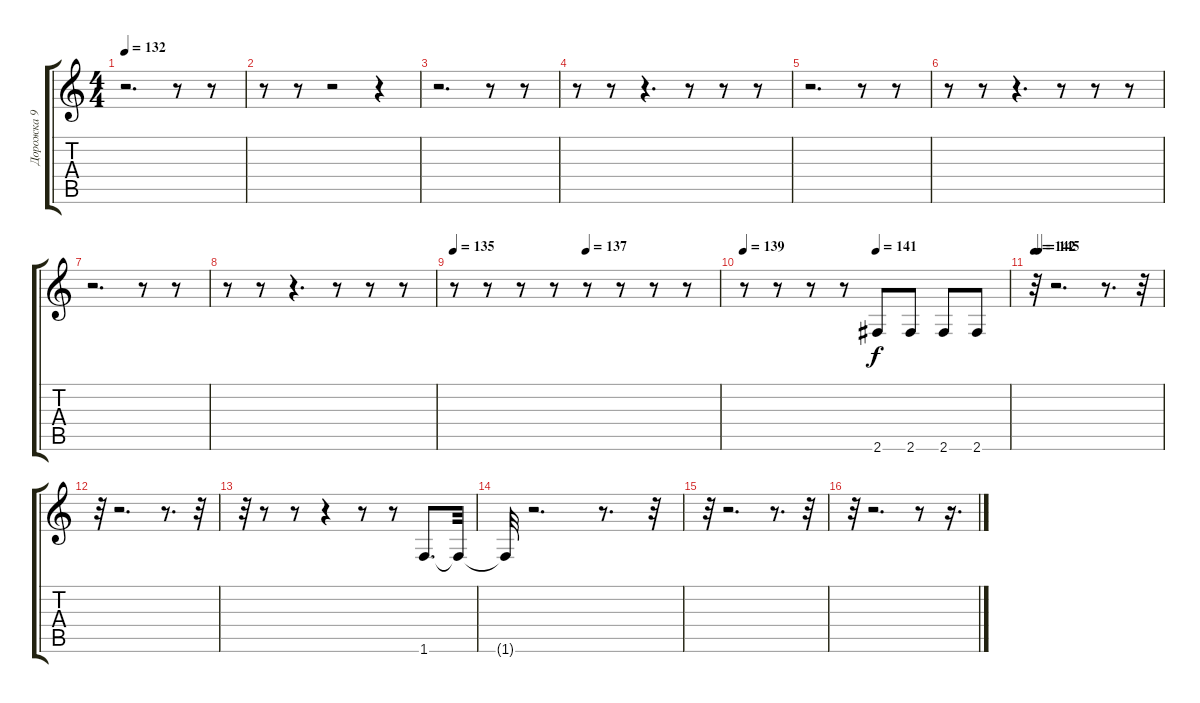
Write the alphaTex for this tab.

\track ("Дорожка 9" "Дорожка 9") {instrument electricbasspick}
\staff {score tabs}
\tuning (E4 B3 G3 D3 A2 E2) {hide}
\ts (4 4)
\tempo 132
\clef g2
\ks c
r.2{d dy f} r.8 r.8 |
r.8 r.8 r.2 r.4 |
r.2{d} r.8 r.8 |
r.8 r.8 r.4{d} r.8 r.8 r.8 |
r.2{d} r.8 r.8 |
r.8 r.8 r.4{d} r.8 r.8 r.8 |
r.2{d} r.8 r.8 |
r.8 r.8 r.4{d} r.8 r.8 r.8 |
\tempo 135
\tempo (137 0.5)
r.8 r.8 r.8 r.8 r.8 r.8 r.8 r.8 |
\tempo 139
\tempo (141 0.5)
r.8 r.8 r.8 r.8 2.6.8 2.6.8 2.6.8 2.6.8 |
\tempo 142
\tempo (145 0.03125)
r.32 r.2{d} r.8{d} r.32 |
r.32 r.2{d} r.8{d} r.32 |
r.32 r.8 r.8 r.4 r.8 r.8 1.6.8{d} 1.6{t}.32 |
1.6{t}.32 r.2{d} r.8{d} r.32 |
r.32 r.2{d} r.8{d} r.32 |
r.32 r.2{d} r.8 r.16{d}
